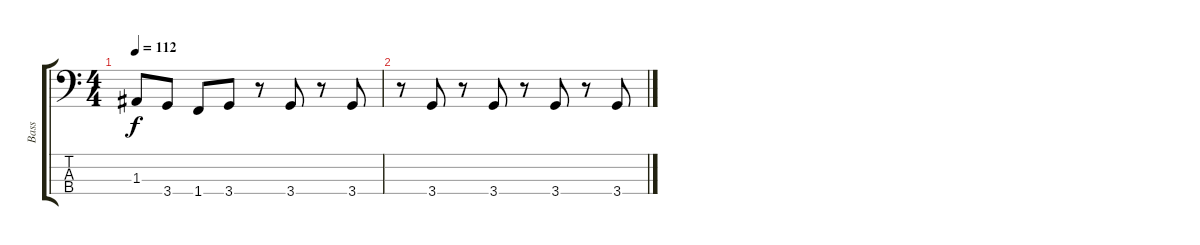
\track ("Bass" "Bass") {instrument electricbassfinger}
\staff {score tabs}
\tuning (G2 D2 A1 E1) {hide}
\ts (4 4)
\tempo 112
\clef f4
\ks c
1.3.8{dy f} 3.4.8 1.4.8 3.4.8 r.8 3.4.8 r.8 3.4.8 |
r.8 3.4.8 r.8 3.4.8 r.8 3.4.8 r.8 3.4.8
